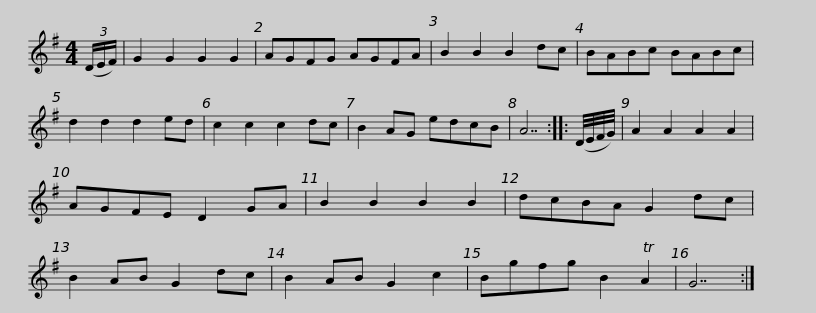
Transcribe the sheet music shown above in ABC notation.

X:1
L:1/8
M:4/4
I:linebreak $
K:G
V:1 treble
V:1
 (3(D/E/F/) | G2 G2 G2 G2 | AGFG AGFA | B2 B2 B2 dc | BABc BABc | %5
 d2 d2 d2 ed | c2 c2 c2 dc |$ B2 AG edcB | A7 :: (D/4E/4F/4G/4) | %10
 A2 A2 A2 A2 | AGFE D2 GA | B2 B2 B2 B2 | dcBA G2 dc | B2 AB G2 dc |$ %15
 B2 AB G2 c2 | Bgfg B2 TA2 | G7 :| %18
